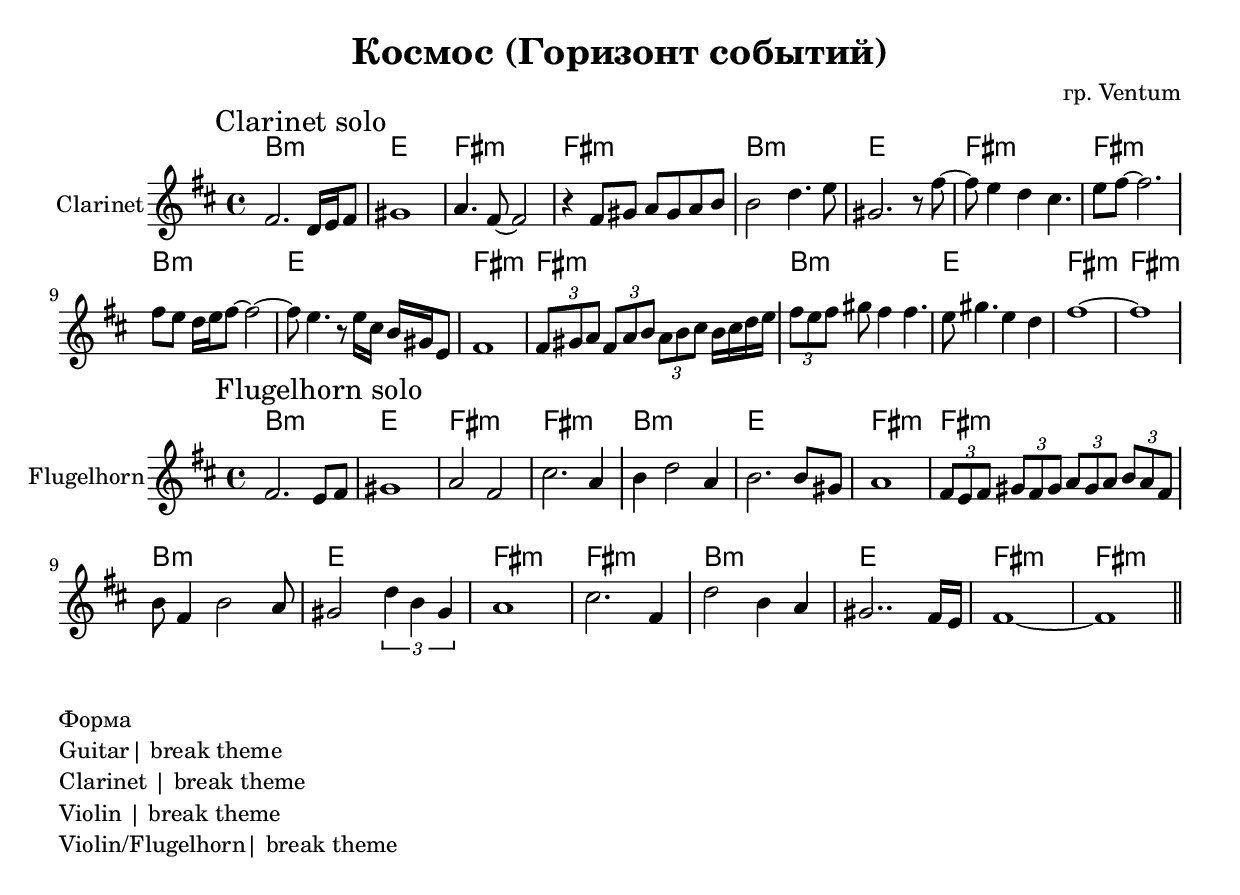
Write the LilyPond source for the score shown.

\version "2.18.2"

\header {
  title = "Космос (Горизонт событий)"
  composer = "гр. Ventum"
}

outKey = bes % c' 

longBar = #(define-music-function (parser location ) ( ) #{ \once \override Staff.BarLine.bar-extent = #'(-3 . 3) #})

HrmA = \chordmode{a1:m | d1 | e:m | e:m | }

phraseEnd = {\longBar }

PI = {
	\tag #'Harmony { \HrmA \HrmA \HrmA \HrmA    }
	\tag #'Clarinet {
		\mark "Clarinet solo" % t=01:25
		\relative c'{ e2. c16 d e8 | fis1 | g4. e8~e2 | r4 e8 fis g fis g a \phraseEnd } 
		\relative c''{ a2 c4. d8 | fis,2. r8 e'8~ | e8 d4 c b4. | d8 e8~e2. \phraseEnd} 
		\relative c''{ e8 d c16 d e8~e2~ | e8 d4. r8 d16 b a fis d8 | e1 | \tuplet 3/2 {e8 fis g} \tuplet 3/2 {e8 g a} \tuplet 3/2 {g8 a b} a16 b c d \phraseEnd}
		\relative c'' {\tuplet 3/2 {e8 d e} fis8 e4 e4. | d8 fis4. d4 c | e1~ | e1 \phraseEnd}
	}
}

PII = {
	\tag #'Harmony { \HrmA \HrmA \HrmA \HrmA    }
	\tag #'Horn {\transpose c' bes{
		\mark "Flugelhorn solo" 
		\relative c'{ fis2. e8 fis| gis1 | a2 fis | cis'2. a4 | \longBar}
		\relative c'{ b'4 d2 a4 | b2. b8 gis | a1 |}
			\relative c'{\tuplet 3/2 {fis8 e fis} \tuplet 3/2 {gis8 fis gis } \tuplet 3/2 {a8 gis a} \tuplet 3/2 {b8 a fis} } 
			\longBar
		\relative c'{ b'8 fis4 b2 a8 | gis2 \tuplet 3/2{d'4 b gis} | a1 | cis2. } 
		\relative c'{fis4 \longBar d'2 b4 a | gis2.. fis16 e | fis1 ~ | fis1 }
		\bar "||"
	}}
}

Music = {
	\PI
}

HornMusic = {
	\PII
}

<<
	\new ChordNames{\transpose \outKey c{
		\keepWithTag #'Harmony \Music
	}}
	\new Staff{ \transpose \outKey c'{
		\clef treble 
		\set Staff.instrumentName = "Clarinet"
		\compressFullBarRests
		\time 4/4
		\key a \minor

		\keepWithTag #'Clarinet \Music
		
	}}
>>

<<
	\new ChordNames{\transpose \outKey c{
		\keepWithTag #'Harmony \HornMusic
	}}
	\new Staff{ \transpose \outKey c'{
		\clef treble 
		\set Staff.instrumentName = "Flugelhorn"
		\compressFullBarRests
		\time 4/4
		\key a \minor

		\keepWithTag #'Horn \HornMusic
		
	}}
>>


\markup{\column{
	\line{"Форма"}
	\line{"Guitar| break theme"}
	\line{"Clarinet | break theme"}
	\line{"Violin | break theme"}
	\line{"Violin/Flugelhorn| break theme"}
}}
